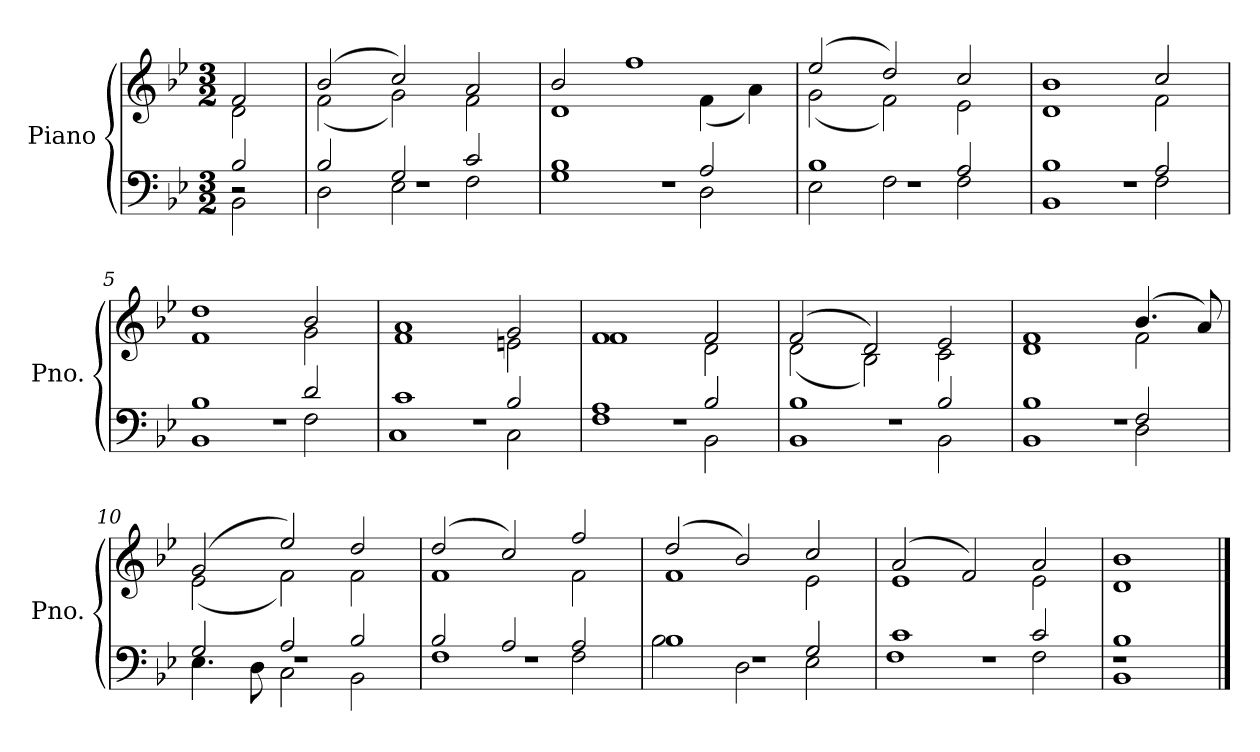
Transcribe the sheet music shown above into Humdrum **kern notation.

**kern	**kern
*part1	*part1
*staff2	*staff1
*I"Piano	*
*I'Pno.	*
*clefF4	*clefG2
*k[b-e-]	*k[b-e-]
*M3/2	*M3/2
*MM240	*MM240
=	=
*^	*^
*	*^	*	*
2r	2B-/	2BB-\	2f/	2d\
=1	=1	=1	=1	=1
1.r	2B-/	2D\	(2b-/	(2f\
.	2G/	2E-\	2cc/)	2g\)
.	2c/	2F\	2a/	2f\
=2	=2	=2	=2	=2
1.r	1B-	1G	2b-/	1d
.	.	.	1ff	.
.	2A/	2D\	.	(4f\
.	.	.	.	4a\)
=3	=3	=3	=3	=3
1.r	1B-	2E-\	(2ee-/	(2g\
.	.	2F\	2dd/)	2f\)
.	2A/	2F\	2cc/	2e-\
=4	=4	=4	=4	=4
1.r	1B-	1BB-	1b-	1d
.	2A/	2F\	2cc/	2f\
=5	=5	=5	=5	=5
1.r	1B-	1BB-	1dd	1f
.	2d/	2F\	2b-/	2g\
=6	=6	=6	=6	=6
1.r	1c	1C	1a	1f
.	2B-/	2C\	2g/	2en\
=7	=7	=7	=7	=7
1.r	1A	1F	1f	1f
.	2B-/	2BB-\	2f/	2d\
=8	=8	=8	=8	=8
1.r	1B-	1BB-	(2f/	(2d\
.	.	.	2d/)	2B-\)
.	2B-/	2BB-\	2e-/	2c\
=9	=9	=9	=9	=9
1.r	1B-	1BB-	1f	1d
.	2F/	2D\	(4.b-/	2f\
.	.	.	8a/)	.
!!LO:LB:g=z	!!
=10	=10	=10	=10	=10
1.r	2G/	4.E-\	(2g/	(2e-\
.	.	8D\	.	.
.	2A/	2C\	2ee-/)	2f\)
.	2B-/	2BB-\	2dd/	2f\
=11	=11	=11	=11	=11
1.r	2B-/	1F	(2dd/	1f
.	2A/	.	2cc/)	.
.	2A/	2F\	2ff/	2f\
=12	=12	=12	=12	=12
1.r	1B-	2B-\	(2dd/	1f
.	.	2D\	2b-/)	.
.	2G/	2E-\	2cc/	2e-\
=13	=13	=13	=13	=13
1.r	1c	1F	(2a/	1e-
.	.	.	2f/)	.
.	2c/	2F\	2a/	2e-\
=14	=14	=14	=14	=14
1r	1B-	1BB-	1b-	1d
*v	*v	*v	*	*
*	*v	*v
==	==
*-	*-
